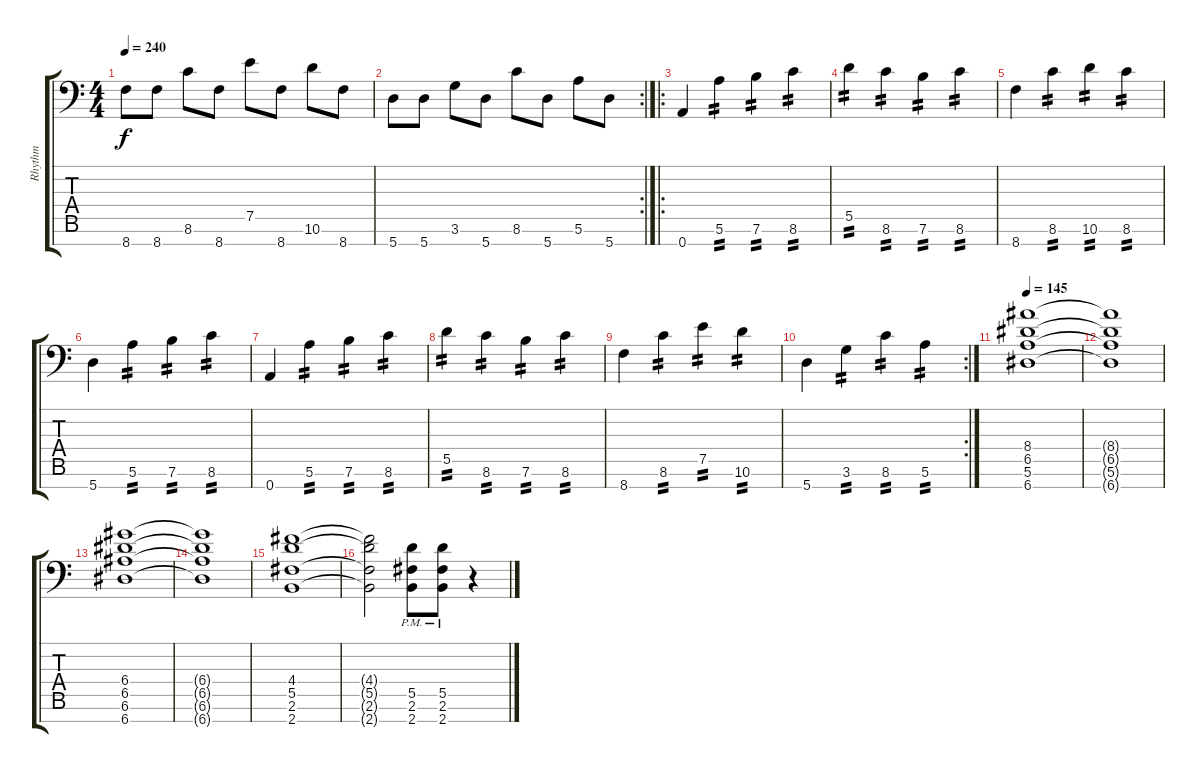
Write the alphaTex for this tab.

\track ("Rhythm" "Rhythm") {instrument distortionguitar}
\staff {score tabs}
\tuning (E4 B3 G3 D3 A2 E2 A1) {hide}
\ts (4 4)
\tempo 240
\clef f4
\ks c
8.7.8{dy f} 8.7.8 8.6.8 8.7.8 7.5.8 8.7.8 10.6.8 8.7.8 |
\rc 2
5.7.8 5.7.8 3.6.8 5.7.8 8.6.8 5.7.8 5.6.8 5.7.8 |
\ro
0.7.4 5.6.4{tp 2} 7.6.4{tp 2} 8.6.4{tp 2} |
5.5.4{tp 2} 8.6.4{tp 2} 7.6.4{tp 2} 8.6.4{tp 2} |
8.7.4 8.6.4{tp 2} 10.6.4{tp 2} 8.6.4{tp 2} |
5.7.4 5.6.4{tp 2} 7.6.4{tp 2} 8.6.4{tp 2} |
0.7.4 5.6.4{tp 2} 7.6.4{tp 2} 8.6.4{tp 2} |
5.5.4{tp 2} 8.6.4{tp 2} 7.6.4{tp 2} 8.6.4{tp 2} |
8.7.4 8.6.4{tp 2} 7.5.4{tp 2} 10.6.4{tp 2} |
\rc 2
5.7.4 3.6.4{tp 2} 8.6.4{tp 2} 5.6.4{tp 2} |
\tempo 145
(8.4 6.5 5.6 6.7).1 |
(8.4{t} 6.5{t} 5.6{t} 6.7{t}).1 |
(6.4 6.5 6.6 6.7).1 |
(6.4{t} 6.5{t} 6.6{t} 6.7{t}).1 |
(4.4 5.5 2.6 2.7).1 |
(4.4{t} 5.5{t} 2.6{t} 2.7{t}).2 (5.5{pm} 2.6{pm} 2.7{pm}).8 (5.5{pm} 2.6{pm} 2.7{pm}).8 r.4
